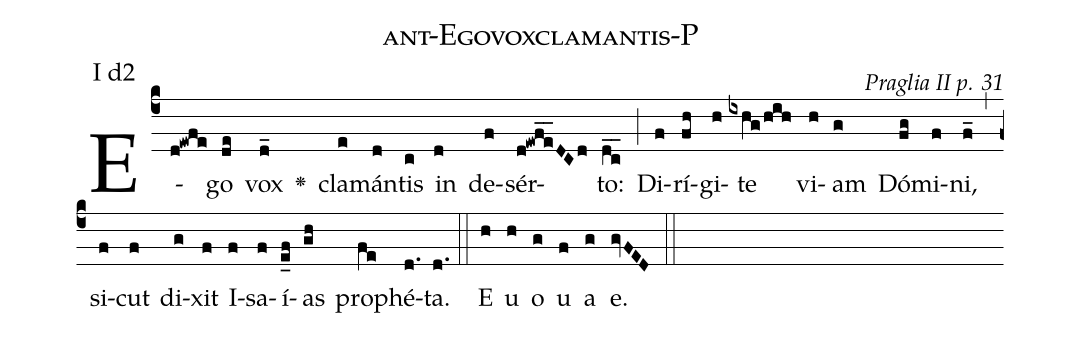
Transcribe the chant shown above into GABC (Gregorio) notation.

name: ant-Egovoxclamantis-P;
commentary: Praglia II p. 31;
annotation: I d2;
%%
(c4) E(d!ewfe)go(de) vox(d_) <v>\greheightstar</v>() cla(e)mán(d)tis(c) in(d) de(f)sér(d!ewf_e_DCd)to:(d_c_) (;) Di(f)rí(fh)gi(h)te(ixhg/hih) vi(h)am(g) Dó(fg)mi(f)ni,(f_) (,) si(f)cut(f) di(g)xit(f) I(f)sa(f)í(e_f)as(gh) pro(fe)phé(d.)ta.(d.) (::)
E(h) u(h) o(g) u(f) a(g) e.(gvFED) (::)
